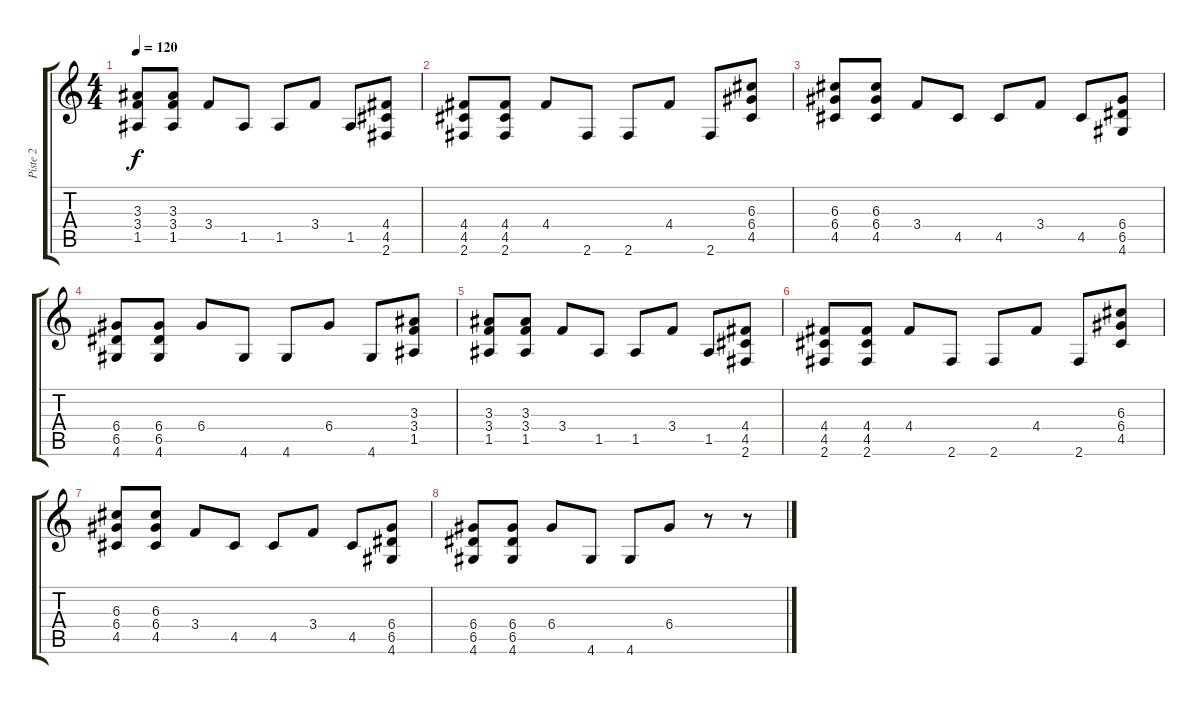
\track ("Piste 2" "Piste 2") {instrument overdrivenguitar}
\staff {score tabs}
\tuning (E4 B3 G3 D3 A2 E2) {hide}
\ts (4 4)
\tempo 120
\clef g2
\ks c
(3.3 3.4 1.5).8{dy f} (3.3 3.4 1.5).8 3.4.8 1.5.8 1.5.8 3.4.8 1.5.8 (4.4 4.5 2.6).8 |
(4.4 4.5 2.6).8 (4.4 4.5 2.6).8 4.4.8 2.6.8 2.6.8 4.4.8 2.6.8 (6.3 6.4 4.5).8 |
(6.3 6.4 4.5).8 (6.3 6.4 4.5).8 3.4.8 4.5.8 4.5.8 3.4.8 4.5.8 (6.4 6.5 4.6).8 |
(6.4 6.5 4.6).8 (6.4 6.5 4.6).8 6.4.8 4.6.8 4.6.8 6.4.8 4.6.8 (3.3 3.4 1.5).8 |
(3.3 3.4 1.5).8 (3.3 3.4 1.5).8 3.4.8 1.5.8 1.5.8 3.4.8 1.5.8 (4.4 4.5 2.6).8 |
(4.4 4.5 2.6).8 (4.4 4.5 2.6).8 4.4.8 2.6.8 2.6.8 4.4.8 2.6.8 (6.3 6.4 4.5).8 |
(6.3 6.4 4.5).8 (6.3 6.4 4.5).8 3.4.8 4.5.8 4.5.8 3.4.8 4.5.8 (6.4 6.5 4.6).8 |
(6.4 6.5 4.6).8 (6.4 6.5 4.6).8 6.4.8 4.6.8 4.6.8 6.4.8 r.8 r.8
